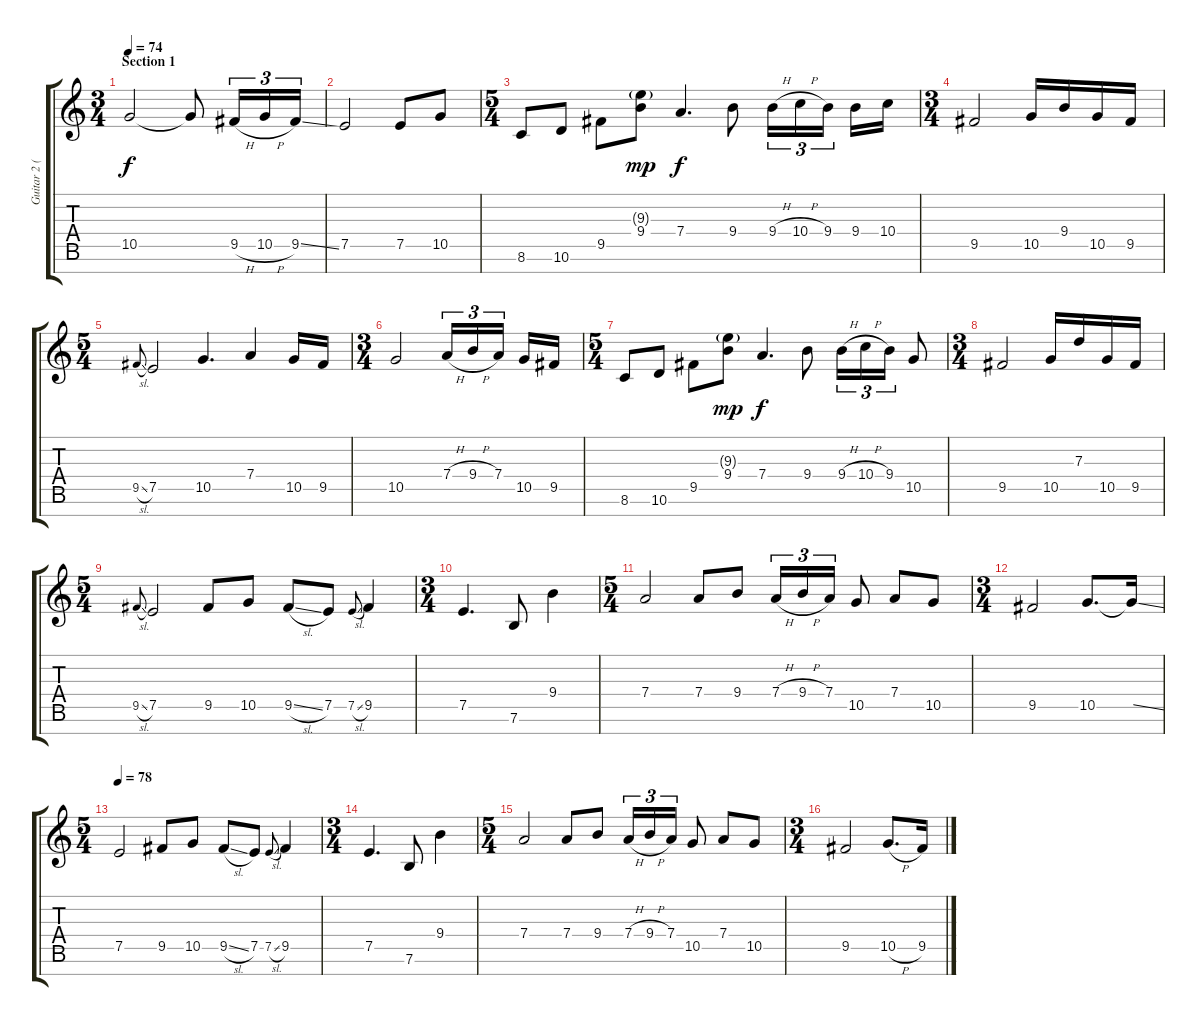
\track ("Guitar 2 (Distortion)" "Guitar 2 (") {instrument distortionguitar}
\staff {score tabs}
\tuning (E4 B3 G3 D3 A2 E2 B1) {hide}
\ts (3 4)
\section ("" "Section 1")
\tempo 74
\clef g2
\ks c
10.5.2{dy f} 10.5{t}.8 9.5{h}.16{tu (3 2)} 10.5{h}.16{tu (3 2)} 9.5{ss}.16{tu (3 2)} |
7.5.2 7.5.8 10.5.8 |
\ts (5 4)
8.6.8 10.6.8 9.5.8 (9.3{g} 9.4).8{dy mp} 7.4.4{d dy f} 9.4.8 9.4{h}.16{tu (3 2)} 10.4{h}.16{tu (3 2)} 9.4.16{tu (3 2) beam splitsecondary} 9.4.16 10.4.16 |
\ts (3 4)
9.5.2 10.5.16 9.4.16 10.5.16 9.5.16 |
\ts (5 4)
9.5{sl}.8{gr onbeat} 7.5.2 10.5.4{d} 7.4.4 10.5.16 9.5.16 |
\ts (3 4)
10.5.2 7.4{h}.16{tu (3 2)} 9.4{h}.16{tu (3 2)} 7.4.16{tu (3 2) beam splitsecondary} 10.5.16 9.5.16 |
\ts (5 4)
8.6.8 10.6.8 9.5.8 (9.3{g} 9.4).8{dy mp} 7.4.4{d dy f} 9.4.8 9.4{h}.16{tu (3 2)} 10.4{h}.16{tu (3 2)} 9.4.16{tu (3 2)} 10.5.8 |
\ts (3 4)
9.5.2 10.5.16 7.3.16 10.5.16 9.5.16 |
\ts (5 4)
9.5{sl}.8{gr onbeat} 7.5.2 9.5.8 10.5.8 9.5{sl}.8 7.5.8 7.5{sl}.8{gr onbeat} 9.5.4 |
\ts (3 4)
7.5.4{d} 7.6.8 9.4.4 |
\ts (5 4)
7.4.2 7.4.8 9.4.8 7.4{h}.16{tu (3 2)} 9.4{h}.16{tu (3 2)} 7.4.16{tu (3 2)} 10.5.8 7.4.8 10.5.8 |
\ts (3 4)
9.5.2 10.5.8{d} 10.5{ss t}.16 |
\ts (5 4)
\tempo 78
7.5.2 9.5.8 10.5.8 9.5{sl}.8 7.5.8 7.5{sl}.8{gr onbeat} 9.5.4 |
\ts (3 4)
7.5.4{d} 7.6.8 9.4.4 |
\ts (5 4)
7.4.2 7.4.8 9.4.8 7.4{h}.16{tu (3 2)} 9.4{h}.16{tu (3 2)} 7.4.16{tu (3 2)} 10.5.8 7.4.8 10.5.8 |
\ts (3 4)
9.5.2 10.5{h}.8{d} 9.5.16
